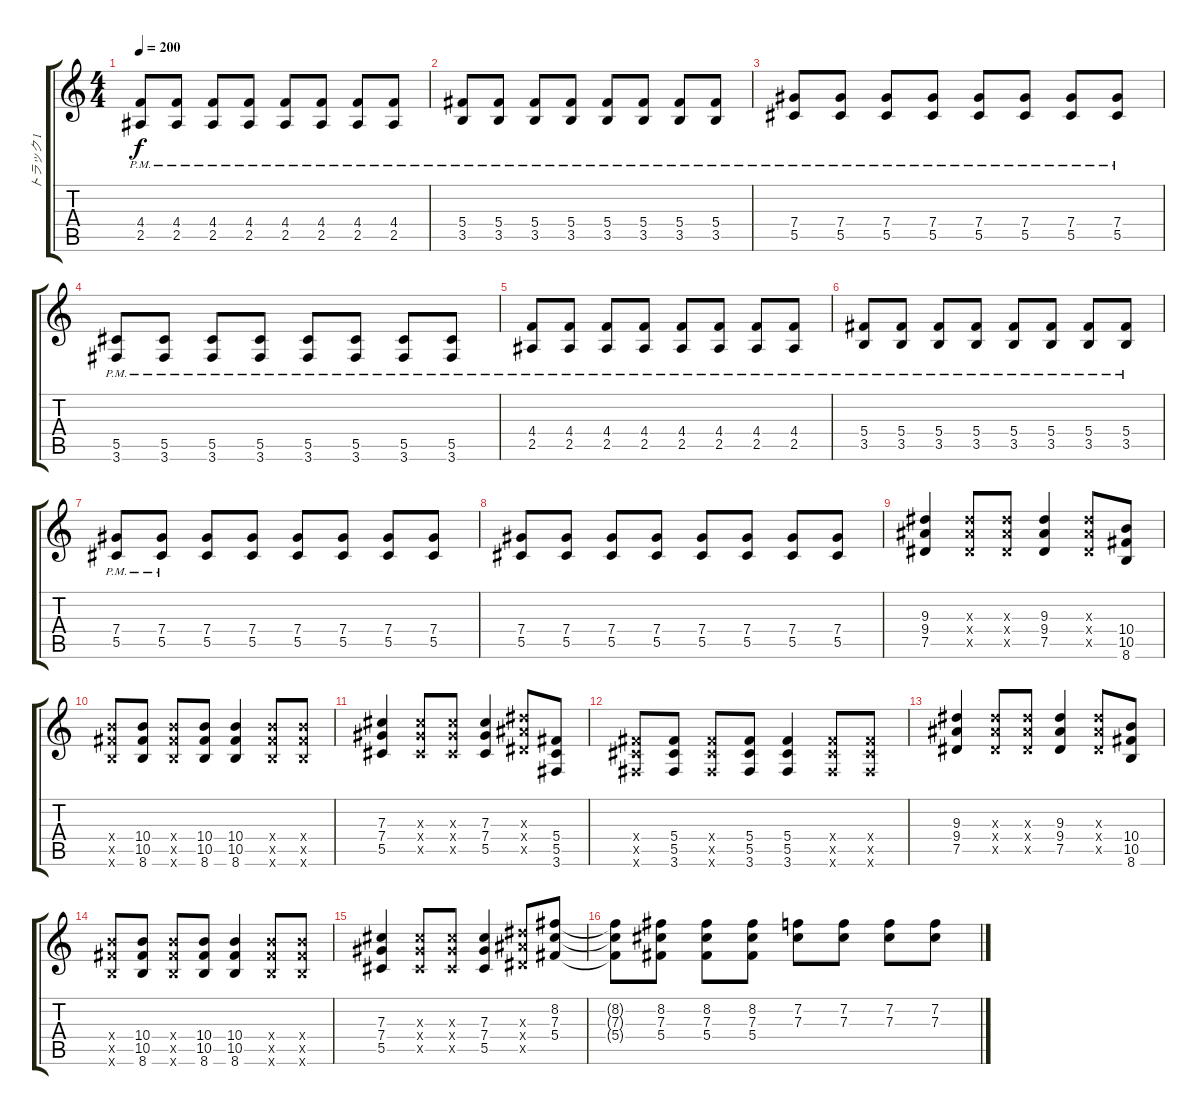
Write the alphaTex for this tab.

\track ("トラック 1" "トラック 1") {instrument acousticguitarsteel}
\staff {score tabs}
\tuning (Eb4 Bb3 Gb3 Db3 Ab2 Eb2) {hide}
\ts (4 4)
\tempo 200
\clef g2
\ks c
(4.4{pm} 2.5{pm}).8{dy f} (4.4{pm} 2.5{pm}).8 (4.4{pm} 2.5{pm}).8 (4.4{pm} 2.5{pm}).8 (4.4{pm} 2.5{pm}).8 (4.4{pm} 2.5{pm}).8 (4.4{pm} 2.5).8 (4.4{pm} 2.5{pm}).8 |
(5.4{pm} 3.5{pm}).8 (5.4{pm} 3.5{pm}).8 (5.4{pm} 3.5{pm}).8 (5.4{pm} 3.5{pm}).8 (5.4{pm} 3.5{pm}).8 (5.4{pm} 3.5{pm}).8 (5.4{pm} 3.5{pm}).8 (5.4{pm} 3.5{pm}).8 |
(7.4{pm} 5.5{pm}).8 (7.4{pm} 5.5{pm}).8 (7.4{pm} 5.5{pm}).8 (7.4{pm} 5.5{pm}).8 (7.4{pm} 5.5{pm}).8 (7.4{pm} 5.5{pm}).8 (7.4{pm} 5.5{pm}).8 (7.4{pm} 5.5{pm}).8 |
(5.5{pm} 3.6{pm}).8 (5.5{pm} 3.6{pm}).8 (5.5{pm} 3.6{pm}).8 (5.5{pm} 3.6{pm}).8 (5.5{pm} 3.6{pm}).8 (5.5{pm} 3.6{pm}).8 (5.5{pm} 3.6{pm}).8 (5.5{pm} 3.6{pm}).8 |
(4.4{pm} 2.5{pm}).8 (4.4{pm} 2.5{pm}).8 (4.4{pm} 2.5{pm}).8 (4.4{pm} 2.5{pm}).8 (4.4{pm} 2.5{pm}).8 (4.4{pm} 2.5{pm}).8 (4.4{pm} 2.5).8 (4.4{pm} 2.5{pm}).8 |
(5.4{pm} 3.5{pm}).8 (5.4{pm} 3.5{pm}).8 (5.4{pm} 3.5{pm}).8 (5.4{pm} 3.5{pm}).8 (5.4{pm} 3.5{pm}).8 (5.4{pm} 3.5{pm}).8 (5.4{pm} 3.5{pm}).8 (5.4{pm} 3.5{pm}).8 |
(7.4{pm} 5.5{pm}).8 (7.4{pm} 5.5{pm}).8 (7.4 5.5).8 (7.4 5.5).8 (7.4 5.5).8 (7.4 5.5).8 (7.4 5.5).8 (7.4 5.5).8 |
(7.4 5.5).8 (7.4 5.5).8 (7.4 5.5).8 (7.4 5.5).8 (7.4 5.5).8 (7.4 5.5).8 (7.4 5.5).8 (7.4 5.5).8 |
(9.3 9.4 7.5).4 (9.3{x} 9.4{x} 7.5{x}).8 (9.3{x} 9.4{x} 7.5{x}).8 (9.3 9.4 7.5).4 (9.3{x} 9.4{x} 7.5{x}).8 (10.4 10.5 8.6).8 |
(10.4{x} 10.5{x} 8.6{x}).8 (10.4 10.5 8.6).8 (10.4{x} 10.5{x} 8.6{x}).8 (10.4 10.5 8.6).8 (10.4 10.5 8.6).4 (10.4{x} 10.5{x} 8.6{x}).8 (10.4{x} 10.5{x} 8.6{x}).8 |
(7.3 7.4 5.5).4 (7.3{x} 7.4{x} 5.5{x}).8 (7.3{x} 7.4{x} 5.5{x}).8 (7.3 7.4 5.5).4 (9.3{x} 9.4{x} 7.5{x}).8 (5.4 5.5 3.6).8 |
(5.4{x} 5.5{x} 3.6{x}).8 (5.4 5.5 3.6).8 (5.4{x} 5.5{x} 3.6{x}).8 (5.4 5.5 3.6).8 (5.4 5.5 3.6).4 (5.4{x} 5.5{x} 3.6{x}).8 (5.4{x} 5.5{x} 3.6{x}).8 |
(9.3 9.4 7.5).4 (9.3{x} 9.4{x} 7.5{x}).8 (9.3{x} 9.4{x} 7.5{x}).8 (9.3 9.4 7.5).4 (9.3{x} 9.4{x} 7.5{x}).8 (10.4 10.5 8.6).8 |
(10.4{x} 10.5{x} 8.6{x}).8 (10.4 10.5 8.6).8 (10.4{x} 10.5{x} 8.6{x}).8 (10.4 10.5 8.6).8 (10.4 10.5 8.6).4 (10.4{x} 10.5{x} 8.6{x}).8 (10.4{x} 10.5{x} 8.6{x}).8 |
(7.3 7.4 5.5).4 (7.3{x} 7.4{x} 5.5{x}).8 (7.3{x} 7.4{x} 5.5{x}).8 (7.3 7.4 5.5).4 (9.3{x} 9.4{x} 7.5{x}).8 (8.2 7.3 5.4).8 |
(8.2{t} 7.3{t} 5.4{t}).8 (8.2 7.3 5.4).8 (8.2 7.3 5.4).8 (8.2 7.3 5.4).8 (7.2 7.3).8 (7.2 7.3).8 (7.2 7.3).8 (7.2 7.3).8
